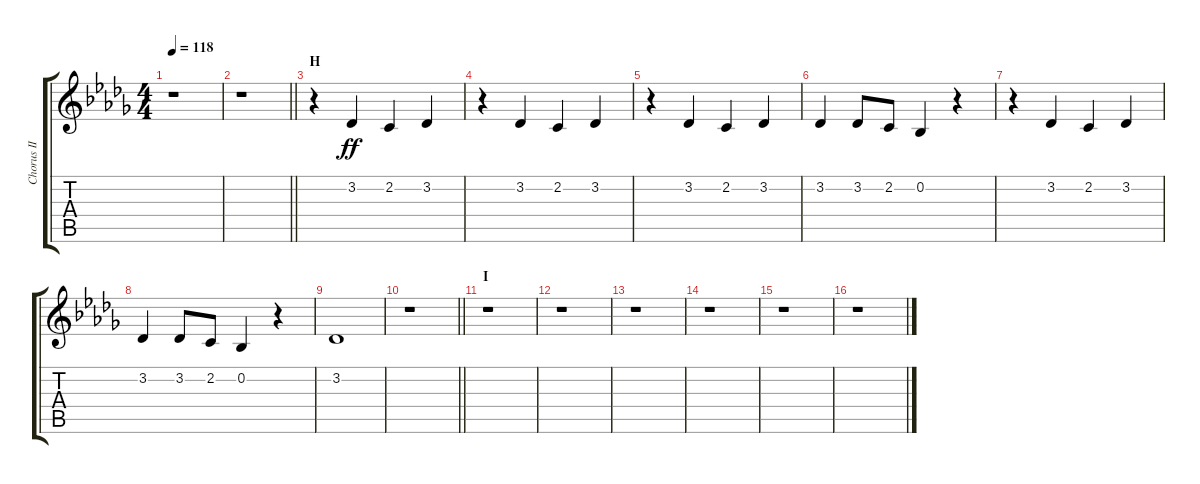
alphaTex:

\track ("Chorus II" "Chorus II") {instrument voiceoohs}
\staff {score tabs}
\tuning (Eb4 Bb3 Gb3 Db3 Ab2 Db2) {hide}
\ts (4 4)
\tempo 118
\clef g2
\ks db
r.1{dy ff} |
\barLineRight lightlight
r.1 |
\section ("" "H")
r.4 3.2.4 2.2.4 3.2.4 |
r.4 3.2.4 2.2.4 3.2.4 |
r.4 3.2.4 2.2.4 3.2.4 |
3.2.4 3.2.8 2.2.8 0.2.4 r.4 |
r.4 3.2.4 2.2.4 3.2.4 |
3.2.4 3.2.8 2.2.8 0.2.4 r.4 |
3.2.1 |
\barLineRight lightlight
r.1 |
\section ("" "I")
r.1 |
r.1 |
r.1 |
r.1 |
r.1 |
r.1
